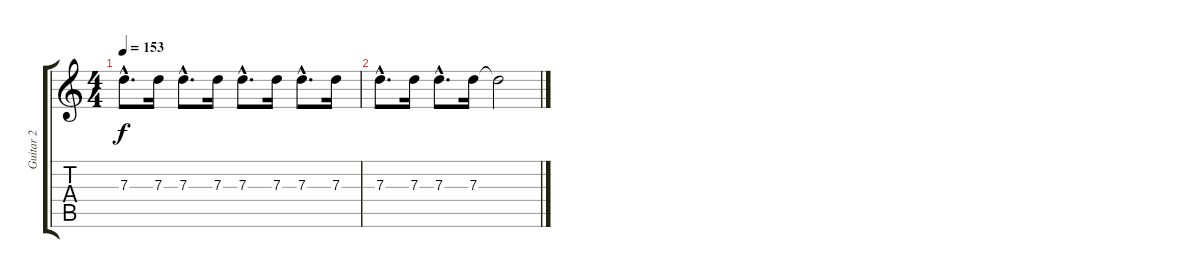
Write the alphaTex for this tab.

\track ("Guitar 2" "Guitar 2") {instrument distortionguitar}
\staff {score tabs}
\tuning (E4 B3 G3 D3 A2 E2) {hide}
\ts (4 4)
\tempo 153
\clef g2
\ks c
7.3{hac}.8{d dy f} 7.3.16 7.3{hac}.8{d} 7.3.16 7.3{hac}.8{d} 7.3.16 7.3{hac}.8{d} 7.3.16 |
7.3{hac}.8{d} 7.3.16 7.3{hac}.8{d} 7.3.16 7.3{t}.2
